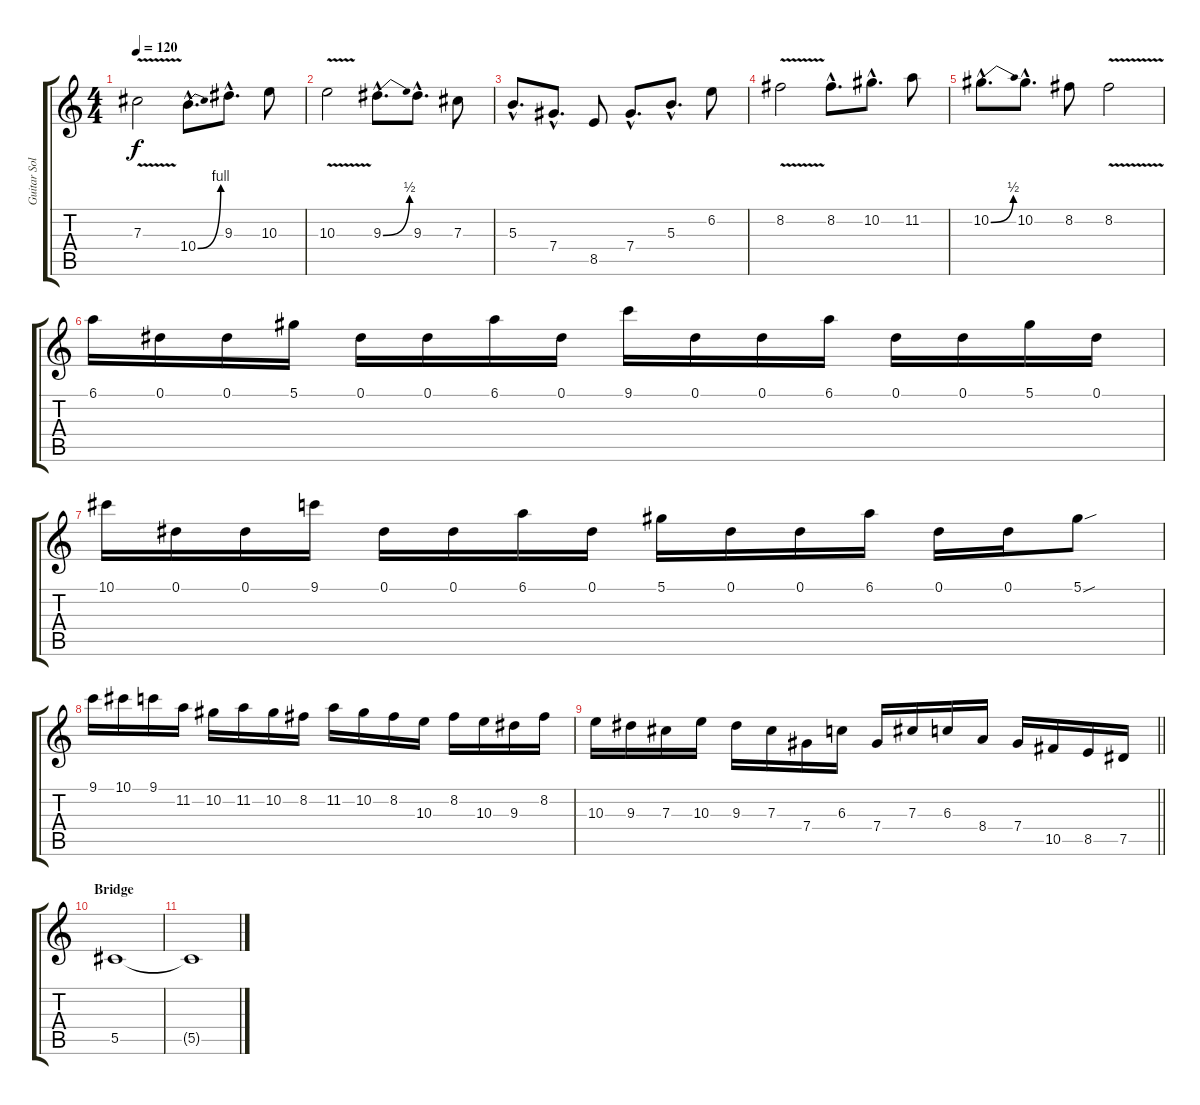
\track ("Guitar Solo" "Guitar Sol") {instrument overdrivenguitar}
\staff {score tabs}
\tuning (Eb4 Bb3 Gb3 Db3 Ab2 Eb2) {hide}
\ts (4 4)
\tempo 120
\clef g2
\ks c
7.3{v}.2{dy f} 10.4{be (bend 0 0 60 4) hac}.8{d} 9.3{hac}.8{d} 10.3.8 |
10.3{v}.2 9.3{be (bend 0 0 60 2) hac}.8{d} 9.3{hac}.8{d} 7.3.8 |
5.3{hac}.8{d} 7.4{hac}.8{d} 8.5.8 7.4{hac}.8{d} 5.3{hac}.8{d} 6.2.8 |
8.2{v}.2 8.2{hac}.8{d} 10.2{hac}.8{d} 11.2.8 |
10.2{be (bend 0 0 60 2) hac}.8{d} 10.2{hac}.8{d} 8.2.8 8.2{v}.2 |
6.1.16 0.1.16 0.1.16 5.1.16 0.1.16 0.1.16 6.1.16 0.1.16 9.1.16 0.1.16 0.1.16 6.1.16 0.1.16 0.1.16 5.1.16 0.1.16 |
10.1.16 0.1.16 0.1.16 9.1.16 0.1.16 0.1.16 6.1.16 0.1.16 5.1.16 0.1.16 0.1.16 6.1.16 0.1.16 0.1.16 5.1{sou}.8 |
9.1.16 10.1.16 9.1.16 11.2.16 10.2.16 11.2.16 10.2.16 8.2.16 11.2.16 10.2.16 8.2.16 10.3.16 8.2.16 10.3.16 9.3.16 8.2.16 |
\barLineRight lightlight
10.3.16 9.3.16 7.3.16 10.3.16 9.3.16 7.3.16 7.4.16 6.3.16 7.4.16 7.3.16 6.3.16 8.4.16 7.4.16 10.5.16 8.5.16 7.5.16 |
\section ("" "Bridge")
5.5.1{volume 1} |
5.5{t}.1
